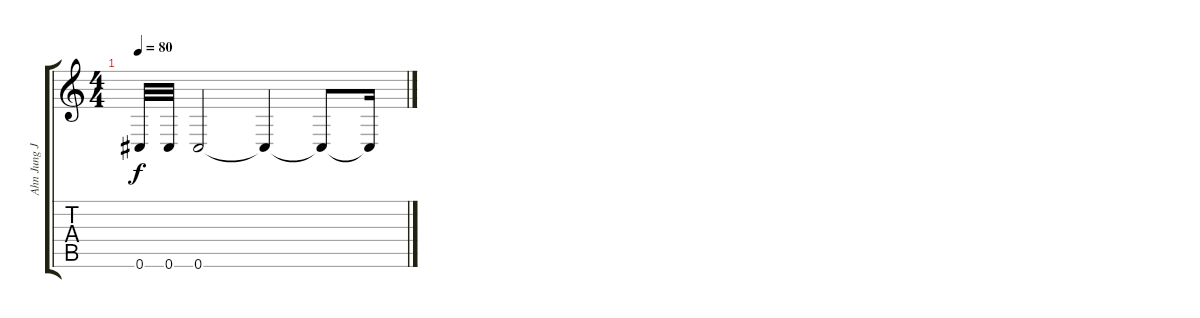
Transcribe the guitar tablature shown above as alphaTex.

\track ("Ahn Jung Jae" "Ahn Jung J") {instrument acousticguitarsteel}
\staff {score tabs}
\tuning (Eb4 Bb3 Gb3 Db3 Ab2 Db2) {hide}
\ts (4 4)
\tempo 80
\clef g2
\ks c
0.6.32{dy f} 0.6.32 0.6.2 0.6{t}.4 0.6{t}.8 0.6{t}.16
